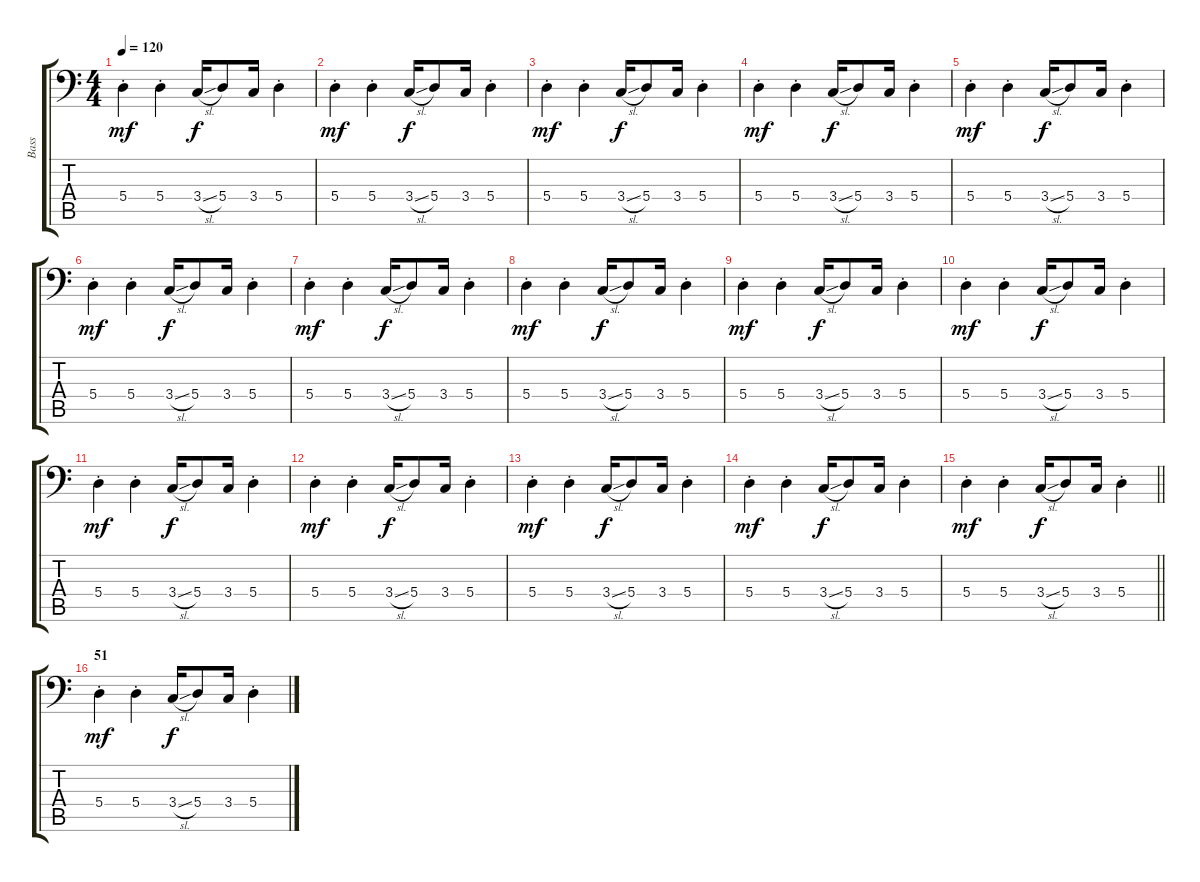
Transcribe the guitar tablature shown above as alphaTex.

\track ("Bass" "Bass") {instrument electricbassfinger}
\staff {score tabs}
\tuning (C3 G2 D2 A1 E1 B0) {hide}
\ts (4 4)
\tempo 120
\clef f4
\ks c
5.4{st}.4{dy mf} 5.4{st}.4 3.4{sl}.16{dy f} 5.4.8 3.4.16 5.4{st}.4 |
5.4{st}.4{dy mf} 5.4{st}.4 3.4{sl}.16{dy f} 5.4.8 3.4.16 5.4{st}.4 |
5.4{st}.4{dy mf} 5.4{st}.4 3.4{sl}.16{dy f} 5.4.8 3.4.16 5.4{st}.4 |
5.4{st}.4{dy mf} 5.4{st}.4 3.4{sl}.16{dy f} 5.4.8 3.4.16 5.4{st}.4 |
5.4{st}.4{dy mf} 5.4{st}.4 3.4{sl}.16{dy f} 5.4.8 3.4.16 5.4{st}.4 |
5.4{st}.4{dy mf} 5.4{st}.4 3.4{sl}.16{dy f} 5.4.8 3.4.16 5.4{st}.4 |
5.4{st}.4{dy mf} 5.4{st}.4 3.4{sl}.16{dy f} 5.4.8 3.4.16 5.4{st}.4 |
5.4{st}.4{dy mf} 5.4{st}.4 3.4{sl}.16{dy f} 5.4.8 3.4.16 5.4{st}.4 |
5.4{st}.4{dy mf} 5.4{st}.4 3.4{sl}.16{dy f} 5.4.8 3.4.16 5.4{st}.4 |
5.4{st}.4{dy mf} 5.4{st}.4 3.4{sl}.16{dy f} 5.4.8 3.4.16 5.4{st}.4 |
5.4{st}.4{dy mf} 5.4{st}.4 3.4{sl}.16{dy f} 5.4.8 3.4.16 5.4{st}.4 |
5.4{st}.4{dy mf} 5.4{st}.4 3.4{sl}.16{dy f} 5.4.8 3.4.16 5.4{st}.4 |
5.4{st}.4{dy mf} 5.4{st}.4 3.4{sl}.16{dy f} 5.4.8 3.4.16 5.4{st}.4 |
5.4{st}.4{dy mf} 5.4{st}.4 3.4{sl}.16{dy f} 5.4.8 3.4.16 5.4{st}.4 |
\barLineRight lightlight
5.4{st}.4{dy mf} 5.4{st}.4 3.4{sl}.16{dy f} 5.4.8 3.4.16 5.4{st}.4 |
\section ("" "51")
5.4{st}.4{dy mf} 5.4{st}.4 3.4{sl}.16{dy f} 5.4.8 3.4.16 5.4{st}.4
